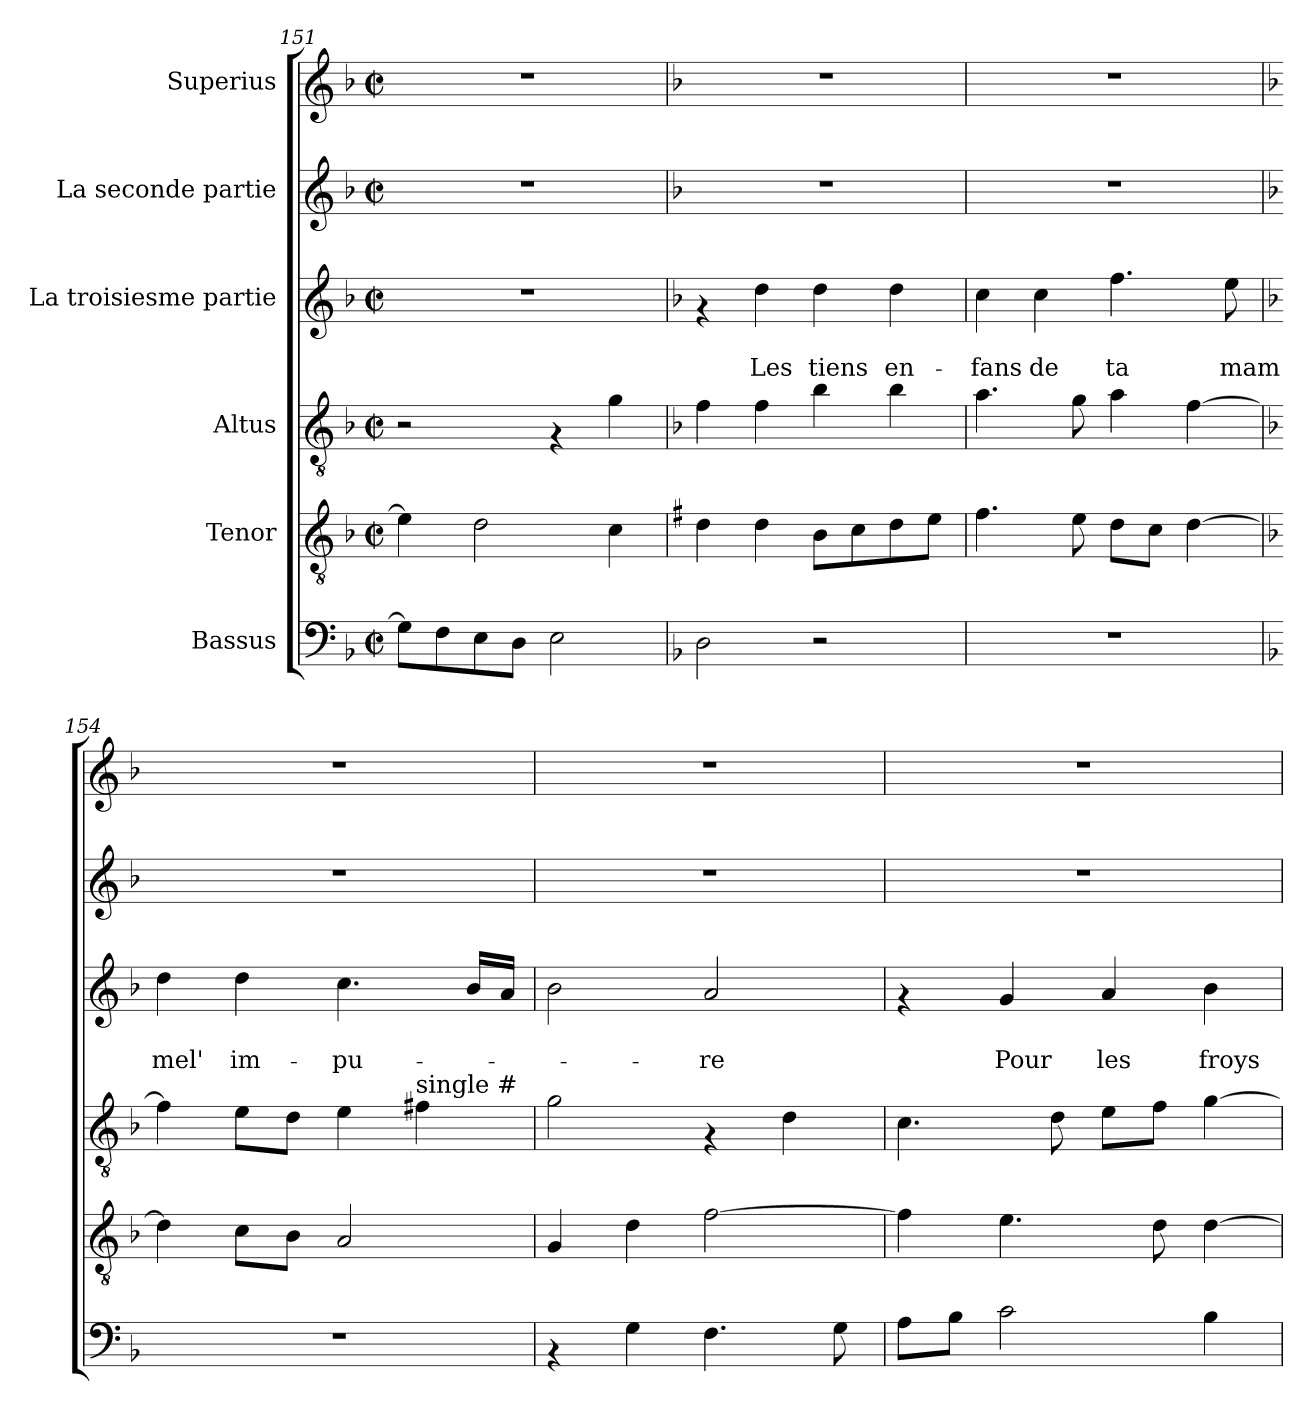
**kern	**kern	**kern	**kern	**text	**text	**kern	**kern
*part6	*part5	*part4	*part3	*part3	*part3	*part2	*part1
*staff6	*staff5	*staff4	*staff3	*staff3	*staff3	*staff2	*staff1
*I"Bassus	*I"Tenor	*I"Altus	*I"La troisiesme partie	*	*	*I"La seconde partie	*I"Superius
*clefF4	*clefGv2	*clefGv2	*clefG2	*	*	*clefG2	*clefG2
*k[b-]	*k[b-]	*k[b-]	*k[b-]	*	*	*k[b-]	*k[b-]
*F:	*F:	*F:	*F:	*	*	*F:	*F:
*M2/2	*M2/2	*M2/2	*M2/2	*	*	*M2/2	*M2/2
*met(c|)	*met(c|)	*met(c|)	*met(c|)	*	*	*met(c|)	*met(c|)
=151	=151	=151	=151	=151	=151	=151	=151
8G\L]	4e\]	2r	1r	.	.	1r	1r
8F\	.	.	.	.	.	.	.
8E\	2d\	.	.	.	.	.	.
8D\J	.	.	.	.	.	.	.
2E\	.	4rF	.	.	.	.	.
.	4c\	4g\	.	.	.	.	.
=152	=152	=152	=152	=152	=152	=152	=152
*	*k[f#]	*	*	*	*	*	*
*	*G:	*	*	*	*	*	*
2D\	4d\	4f\	4rf	.	.	1r	1r
!	!	!	!	!	!LO:LY:b	!	!
.	4d\	4f\	4dd\	.	Les	.	.
!	!	!	!	!	!LO:LY:b	!	!
2r	8B\L	4b-\	4dd\	.	tiens	.	.
.	8c\	.	.	.	.	.	.
!	!	!	!	!	!LO:LY:b	!	!
.	8d\	4b-\	4dd\	.	en-	.	.
.	8e\J	.	.	.	.	.	.
=153	=153	=153	=153	=153	=153	=153	=153
!	!	!	!	!	!LO:LY:b	!	!
1r	4.f#\	4.a\	4cc\	.	-fans	1r	1r
!	!	!	!	!	!LO:LY:b	!	!
.	.	.	4cc\	.	de	.	.
.	8e\	8g\	.	.	.	.	.
!	!	!	!	!	!LO:LY:b	!	!
.	8d\L	4a\	4.ff\	.	ta	.	.
.	8c\J	.	.	.	.	.	.
.	[<4d\	[<4f\	.	.	.	.	.
!	!	!	!	!	!LO:LY:b	!	!
.	.	.	8ee\	.	mam	.	.
!!LO:PB:g=z
=154	=154	=154	=154	=154	=154	=154	=154
*	*k[b-]	*	*	*	*	*	*
*	*F:	*	*	*	*	*	*
!	!	!	!	!	!LO:LY:b	!	!
1r	4d\]	4f\]	4dd\	.	mel'	1r	1r
!	!	!	!	!	!LO:LY:b	!	!
.	8c\L	8e\L	4dd\	.	im-	.	.
.	8B-\J	8d\J	.	.	.	.	.
!	!	!	!	!	!LO:LY:b	!	!
.	2A/	4e\	4.cc\	.	-pu-	.	.
!	!	!LO:TX:a:t=single #	!	!	!	!	!
.	.	4f#\	.	.	.	.	.
.	.	.	16b-/LL	.	.	.	.
.	.	.	16a/JJ	.	.	.	.
=155	=155	=155	=155	=155	=155	=155	=155
4rAA	4G/	2g\	2b-\	.	.	1r	1r
4G\	4d\	.	.	.	.	.	.
!	!	!	!	!	!LO:LY:b	!	!
4.F\	[>2f\	4rF	2a/	.	-re	.	.
.	.	4d\	.	.	.	.	.
8G\	.	.	.	.	.	.	.
=156	=156	=156	=156	=156	=156	=156	=156
8A\L	4f\]	4.c\	4rf	.	.	1r	1r
8B-\J	.	.	.	.	.	.	.
!	!	!	!	!	!LO:LY:b	!	!
2c\	4.e\	.	4g/	.	Pour	.	.
.	.	8d\	.	.	.	.	.
!	!	!	!	!	!LO:LY:b	!	!
.	.	8e\L	4a/	.	les	.	.
.	8d\	8f\J	.	.	.	.	.
!	!	!	!	!	!LO:LY:b	!	!
4B-\	[>4d\	[>4g\	4b-\	.	froys-	.	.
=	=	=	=	=	=	=	=
*-	*-	*-	*-	*-	*-	*-	*-
